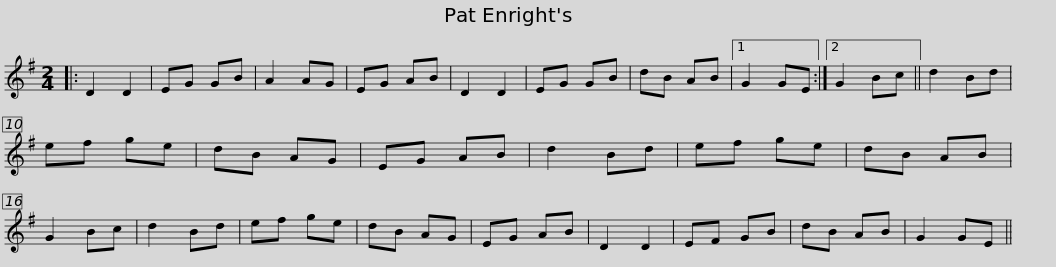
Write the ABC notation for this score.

X:1
L:1/8
M:2/4
I:linebreak $
K:G
V:1 treble
V:1
|: D2 D2 | EG GB | A2 AG | EG AB | D2 D2 | %5
 EG GB | dB AB |1 G2 GE :|2 G2 Bc || d2 Bd | %10
 ef ge | dB AG |$ EG AB | d2 Bd | ef ge | %15
 dB AB | G2 Bc | d2 Bd | ef ge | dB AG | %20
 EG AB | D2 D2 | EF GB | dB AB |$ G2 GE || %25
